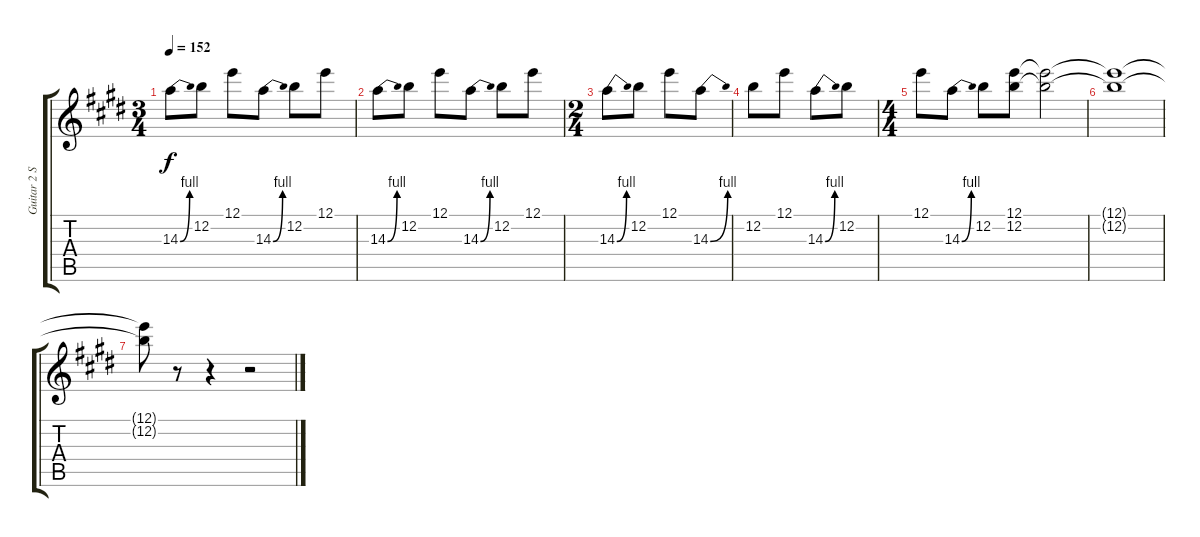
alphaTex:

\track ("Guitar 2 Solo" "Guitar 2 S") {instrument overdrivenguitar}
\staff {score tabs}
\tuning (E4 B3 G3 D3 A2 E2) {hide}
\ts (3 4)
\tempo 152
\clef g2
\ks e
14.3{be (bend 0 0 60 4)}.8{dy f} 12.2.8 12.1.8 14.3{be (bend 0 0 60 4)}.8 12.2.8 12.1.8 |
14.3{be (bend 0 0 60 4)}.8 12.2.8 12.1.8 14.3{be (bend 0 0 60 4)}.8 12.2.8 12.1.8 |
\ts (2 4)
14.3{be (bend 0 0 60 4)}.8 12.2.8 12.1.8 14.3{be (bend 0 0 60 4)}.8 |
12.2.8 12.1.8 14.3{be (bend 0 0 60 4)}.8 12.2.8 |
\ts (4 4)
12.1.8 14.3{be (bend 0 0 60 4)}.8 12.2.8 (12.1 12.2).8 (12.1{t} 12.2{t}).2 |
(12.1{t} 12.2{t}).1 |
(12.1{t} 12.2{t}).8 r.8 r.4 r.2
